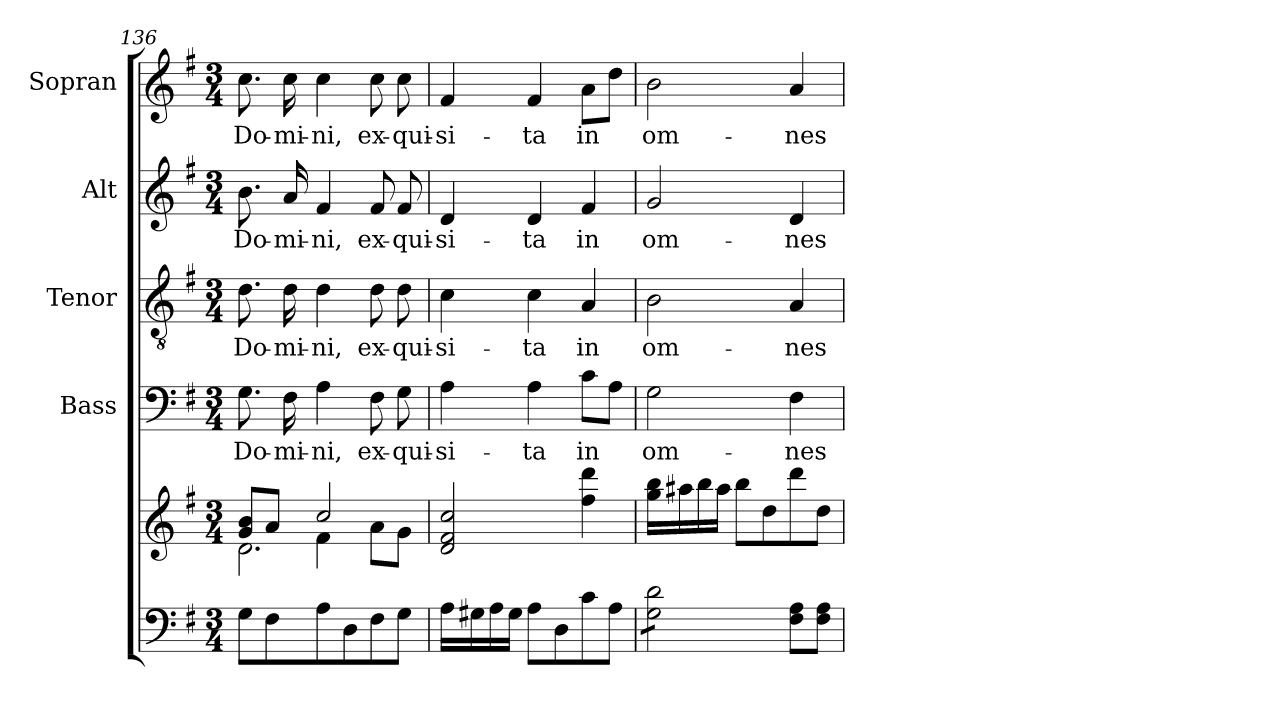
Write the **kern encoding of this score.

**kern	**kern	**kern	**text	**kern	**text	**kern	**text	**kern	**text
*part5	*part5	*part4	*part4	*part3	*part3	*part2	*part2	*part1	*part1
*staff6	*staff5	*staff4	*staff4	*staff3	*staff3	*staff2	*staff2	*staff1	*staff1
*	*	*I"Bass	*	*I"Tenor	*	*I"Alt	*	*I"Sopran	*
*	*	*I'B.	*	*I'T.	*	*I'A.	*	*I'S.	*
*clefF4	*clefG2	*clefF4	*	*clefGv2	*	*clefG2	*	*clefG2	*
*k[f#]	*k[f#]	*k[f#]	*	*k[f#]	*	*k[f#]	*	*k[f#]	*
*G:	*G:	*G:	*	*G:	*	*G:	*	*G:	*
*M3/4	*M3/4	*M3/4	*	*M3/4	*	*M3/4	*	*M3/4	*
=136	=136	=136	=136	=136	=136	=136	=136	=136	=136
*	*^	*	*	*	*	*	*	*	*
*	*	*^	*	*	*	*	*	*	*	*
!	!	!	!	!	!LO:LY:b	!	!LO:LY:b	!	!LO:LY:b	!	!LO:LY:b
8G\L	8g/ 8b/L	2.d\	4ryy	8.G\	Do-	8.d\	Do-	8.b\	Do-	8.cc\	Do-
8F#\	8a/J	.	.	.	.	.	.	.	.	.	.
!	!	!	!	!	!LO:LY:b	!	!LO:LY:b	!	!LO:LY:b	!	!LO:LY:b
.	.	.	.	16F#\	-mi-	16d\	-mi-	16a/	-mi-	16cc\	-mi-
!	!	!	!	!	!LO:LY:b	!	!LO:LY:b	!	!LO:LY:b	!	!LO:LY:b
8A\	2cc/	.	4f#\	4A\	-ni,	4d\	-ni,	4f#/	-ni,	4cc\	-ni,
8D\	.	.	.	.	.	.	.	.	.	.	.
!	!	!	!	!	!LO:LY:b	!	!LO:LY:b	!	!LO:LY:b	!	!LO:LY:b
8F#\	.	.	8a\L	8F#\	ex-	8d\	ex-	8f#/	ex-	8cc\	ex-
!	!	!	!	!	!LO:LY:b	!	!LO:LY:b	!	!LO:LY:b	!	!LO:LY:b
8G\J	.	.	8g\J	8G\	-qui-	8d\	-qui-	8f#/	-qui-	8cc\	-qui-
=137	=137	=137	=137	=137	=137	=137	=137	=137	=137	=137	=137
!	!	!	!	!	!LO:LY:b	!	!LO:LY:b	!	!LO:LY:b	!	!LO:LY:b
*	*v	*v	*v	*	*	*	*	*	*	*	*
16A\LL	2d/ 2f#/ 2cc/	4A\	-si-	4c\	-si-	4d/	-si-	4f#/	-si-
16G#X\	.	.	.	.	.	.	.	.	.
16A\	.	.	.	.	.	.	.	.	.
16G#\JJ	.	.	.	.	.	.	.	.	.
!	!	!	!LO:LY:b	!	!LO:LY:b	!	!LO:LY:b	!	!LO:LY:b
8A\L	.	4A\	-ta	4c\	-ta	4d/	-ta	4f#/	-ta
8D\	.	.	.	.	.	.	.	.	.
!	!	!	!LO:LY:b	!	!LO:LY:b	!	!LO:LY:b	!	!LO:LY:b
8c\	4ff#\ 4ddd\	8c\L	in	4A/	in	4f#/	in	8a\L	in
8A\J	.	8A\J	.	.	.	.	.	8dd\J	.
!!LO:LB:g=z
=138	=138	=138	=138	=138	=138	=138	=138	=138	=138
!	!	!	!LO:LY:b	!	!LO:LY:b	!	!LO:LY:b	!	!LO:LY:b
*tremolo	*	*	*	*	*	*	*	*	*
8G\ 8d\L	16gg\ 16bb\LL	2G\	om-	2B\	om-	2g/	om-	2b\	om-
.	16aa#X\	.	.	.	.	.	.	.	.
8G\ 8d\	16bb\	.	.	.	.	.	.	.	.
.	16aa#\JJ	.	.	.	.	.	.	.	.
8G\ 8d\	8bb\L	.	.	.	.	.	.	.	.
8G\ 8d\J	8dd\	.	.	.	.	.	.	.	.
*Xtremolo	*	*	*	*	*	*	*	*	*
!	!	!	!LO:LY:b	!	!LO:LY:b	!	!LO:LY:b	!	!LO:LY:b
8F#\ 8A\L	8ddd\	4F#\	-nes	4A/	-nes	4d/	-nes	4a/	-nes
8F#\ 8A\J	8dd\J	.	.	.	.	.	.	.	.
=	=	=	=	=	=	=	=	=	=
*-	*-	*-	*-	*-	*-	*-	*-	*-	*-
